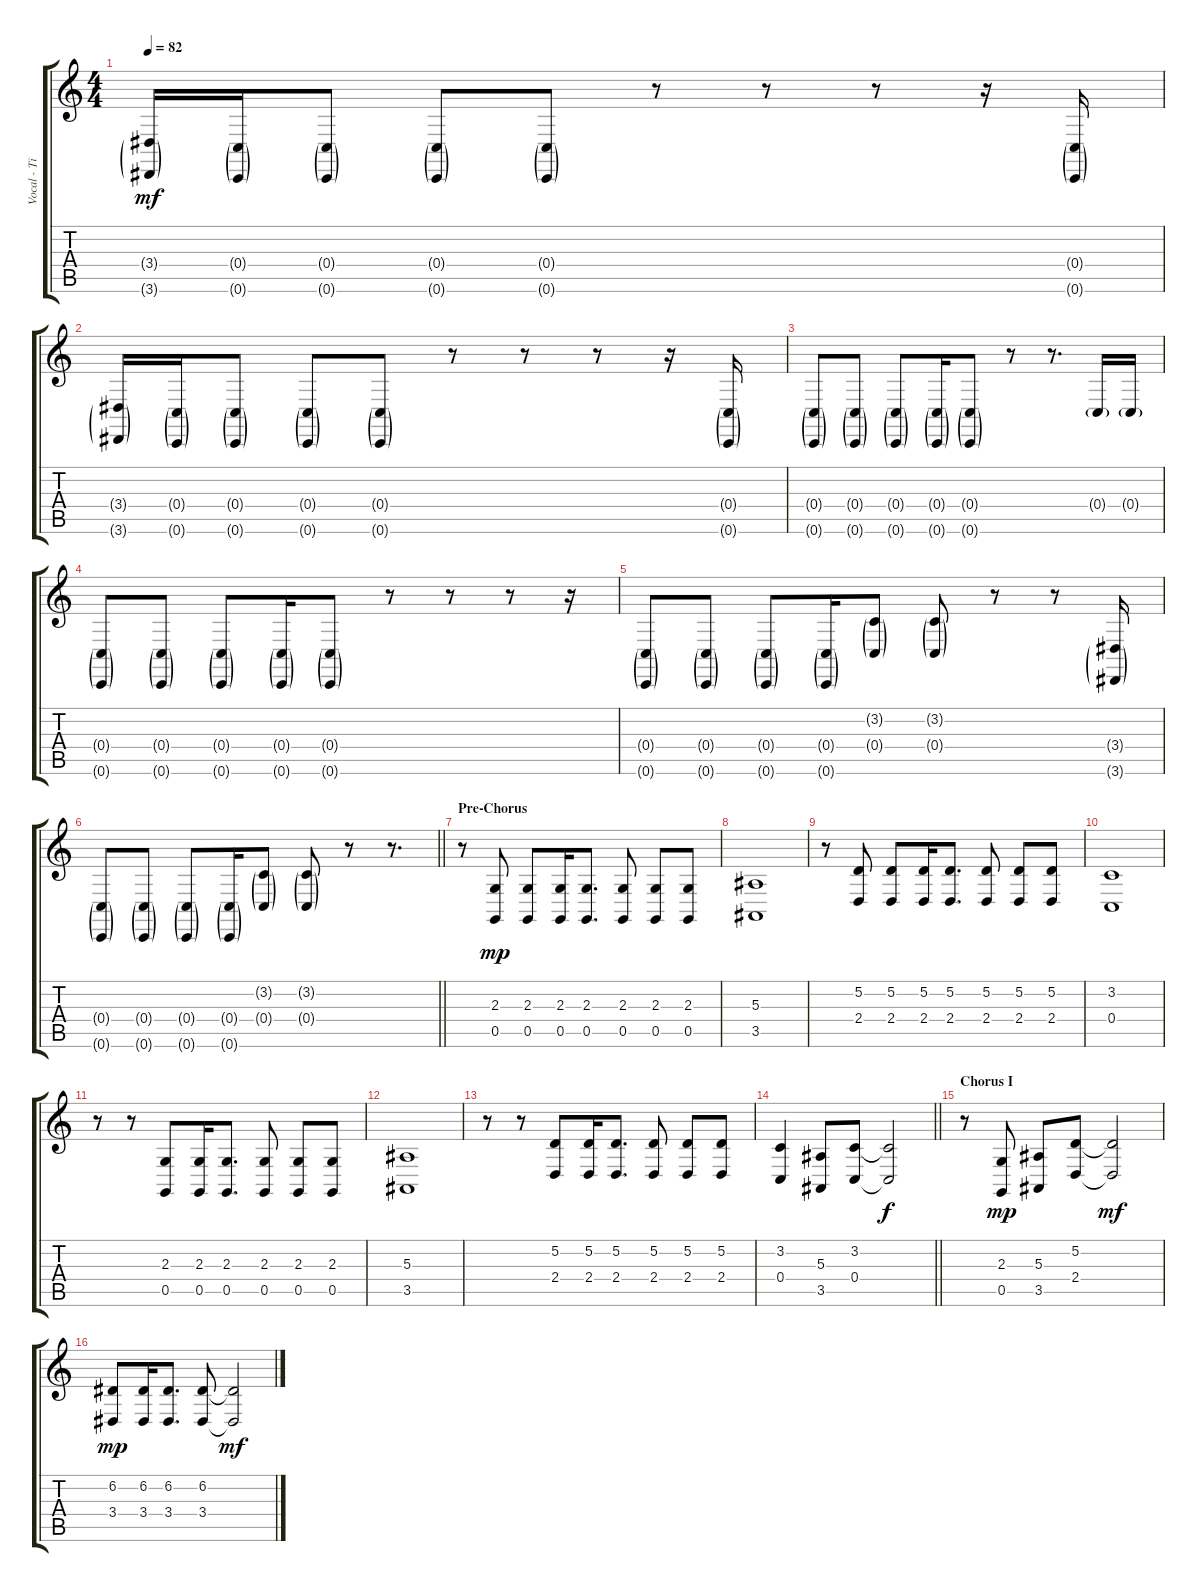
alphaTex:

\track ("Vocal - Till Lindemann" "Vocal - Ti") {instrument lead2sawtooth}
\staff {score tabs}
\tuning (D4 A3 F3 C3 G2 C2) {hide}
\ts (4 4)
\tempo 82
\clef g2
\ks c
(3.4{g} 3.6{g}).16{dy mf} (0.4{g} 0.6{g}).16 (0.4{g} 0.6{g}).8 (0.4{g} 0.6{g}).8 (0.4{g} 0.6{g}).8 r.8 r.8 r.8 r.16 (0.4{g} 0.6{g}).16 |
(3.4{g} 3.6{g}).16 (0.4{g} 0.6{g}).16 (0.4{g} 0.6{g}).8 (0.4{g} 0.6{g}).8 (0.4{g} 0.6{g}).8 r.8 r.8 r.8 r.16 (0.4{g} 0.6{g}).16 |
(0.4{g} 0.6{g}).8 (0.4{g} 0.6{g}).8 (0.4{g} 0.6{g}).8 (0.4{g} 0.6{g}).16 (0.4{g} 0.6{g}).8 r.8 r.8{d} 0.4{g}.16 0.4{g}.16 |
(0.4{g} 0.6{g}).8 (0.4{g} 0.6{g}).8 (0.4{g} 0.6{g}).8 (0.4{g} 0.6{g}).16 (0.4{g} 0.6{g}).8 r.8 r.8 r.8 r.16 |
(0.4{g} 0.6{g}).8 (0.4{g} 0.6{g}).8 (0.4{g} 0.6{g}).8 (0.4{g} 0.6{g}).16 (3.2{g} 0.4{g}).8 (3.2{g} 0.4{g}).8 r.8 r.8 (3.4{g} 3.6{g}).16 |
\barLineRight lightlight
(0.4{g} 0.6{g}).8 (0.4{g} 0.6{g}).8 (0.4{g} 0.6{g}).8 (0.4{g} 0.6{g}).16 (3.2{g} 0.4{g}).8 (3.2{g} 0.4{g}).8 r.8 r.8{d} |
\section ("" "Pre-Chorus")
r.8 (2.3 0.5).8{dy mp} (2.3 0.5).8 (2.3 0.5).16 (2.3 0.5).8{d} (2.3 0.5).8 (2.3 0.5).8 (2.3 0.5).8 |
(5.3 3.5).1 |
r.8 (5.2 2.4).8 (5.2 2.4).8 (5.2 2.4).16 (5.2 2.4).8{d} (5.2 2.4).8 (5.2 2.4).8 (5.2 2.4).8 |
(3.2 0.4).1 |
r.8 r.8 (2.3 0.5).8 (2.3 0.5).16 (2.3 0.5).8{d} (2.3 0.5).8 (2.3 0.5).8 (2.3 0.5).8 |
(5.3 3.5).1 |
r.8 r.8 (5.2 2.4).8 (5.2 2.4).16 (5.2 2.4).8{d} (5.2 2.4).8 (5.2 2.4).8 (5.2 2.4).8 |
\barLineRight lightlight
(3.2 0.4).4 (5.3 3.5).8 (3.2 0.4).8 (3.2{t} 0.4{t}).2{dy f} |
\section ("" "Chorus I")
r.8 (2.3 0.5).8{dy mp} (5.3 3.5).8 (5.2 2.4).8 (5.2{t} 2.4{t}).2{dy mf} |
(6.2 3.4).8{dy mp} (6.2 3.4).16 (6.2 3.4).8{d} (6.2 3.4).8 (6.2{t} 3.4{t}).2{dy mf}
